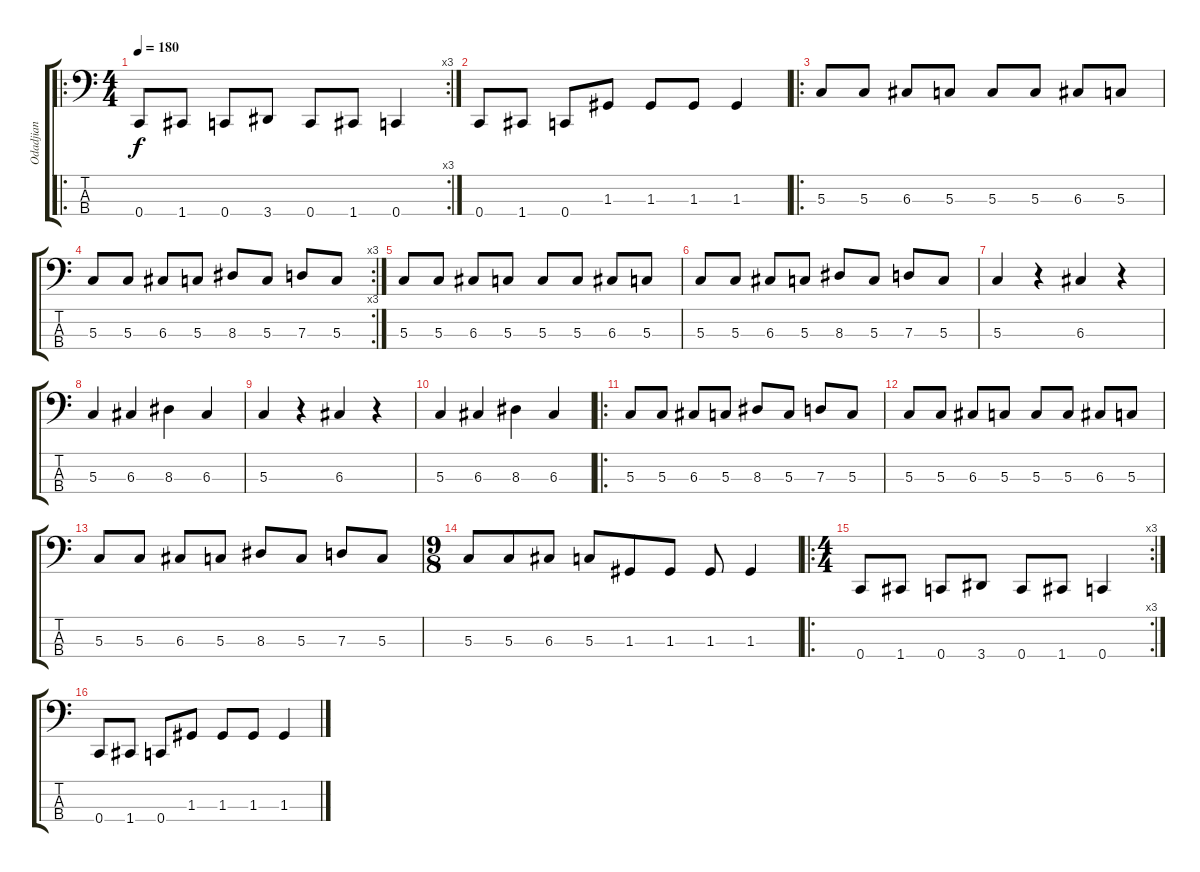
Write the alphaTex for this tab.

\track ("Odadjian" "Odadjian") {instrument electricbasspick}
\staff {score tabs}
\tuning (F2 C2 G1 C1) {hide}
\ro
\rc 3
\ts (4 4)
\tempo 180
\clef f4
\ks c
0.4.8{dy f} 1.4.8 0.4.8 3.4.8 0.4.8 1.4.8 0.4.4 |
0.4.8 1.4.8 0.4.8 1.3.8 1.3.8 1.3.8 1.3.4 |
\ro
5.3.8{instrument electricbasspick} 5.3.8 6.3.8 5.3.8 5.3.8 5.3.8 6.3.8 5.3.8 |
\rc 3
5.3.8 5.3.8 6.3.8 5.3.8 8.3.8 5.3.8 7.3.8 5.3.8 |
5.3.8{instrument electricbasspick} 5.3.8 6.3.8 5.3.8 5.3.8 5.3.8 6.3.8 5.3.8 |
5.3.8 5.3.8 6.3.8 5.3.8 8.3.8 5.3.8 7.3.8 5.3.8 |
5.3.4 r.4 6.3.4 r.4 |
5.3.4 6.3.4 8.3.4 6.3.4 |
5.3.4 r.4 6.3.4 r.4 |
5.3.4 6.3.4 8.3.4 6.3.4 |
\ro
5.3.8 5.3.8 6.3.8 5.3.8 8.3.8 5.3.8 7.3.8 5.3.8 |
5.3.8 5.3.8 6.3.8 5.3.8 5.3.8 5.3.8 6.3.8 5.3.8 |
5.3.8 5.3.8 6.3.8 5.3.8 8.3.8 5.3.8 7.3.8 5.3.8 |
\ts (9 8)
5.3.8 5.3.8 6.3.8 5.3.8 1.3.8 1.3.8 1.3.8 1.3.4 |
\ro
\rc 3
\ts (4 4)
0.4.8 1.4.8 0.4.8 3.4.8 0.4.8 1.4.8 0.4.4 |
0.4.8 1.4.8 0.4.8 1.3.8 1.3.8 1.3.8 1.3.4
